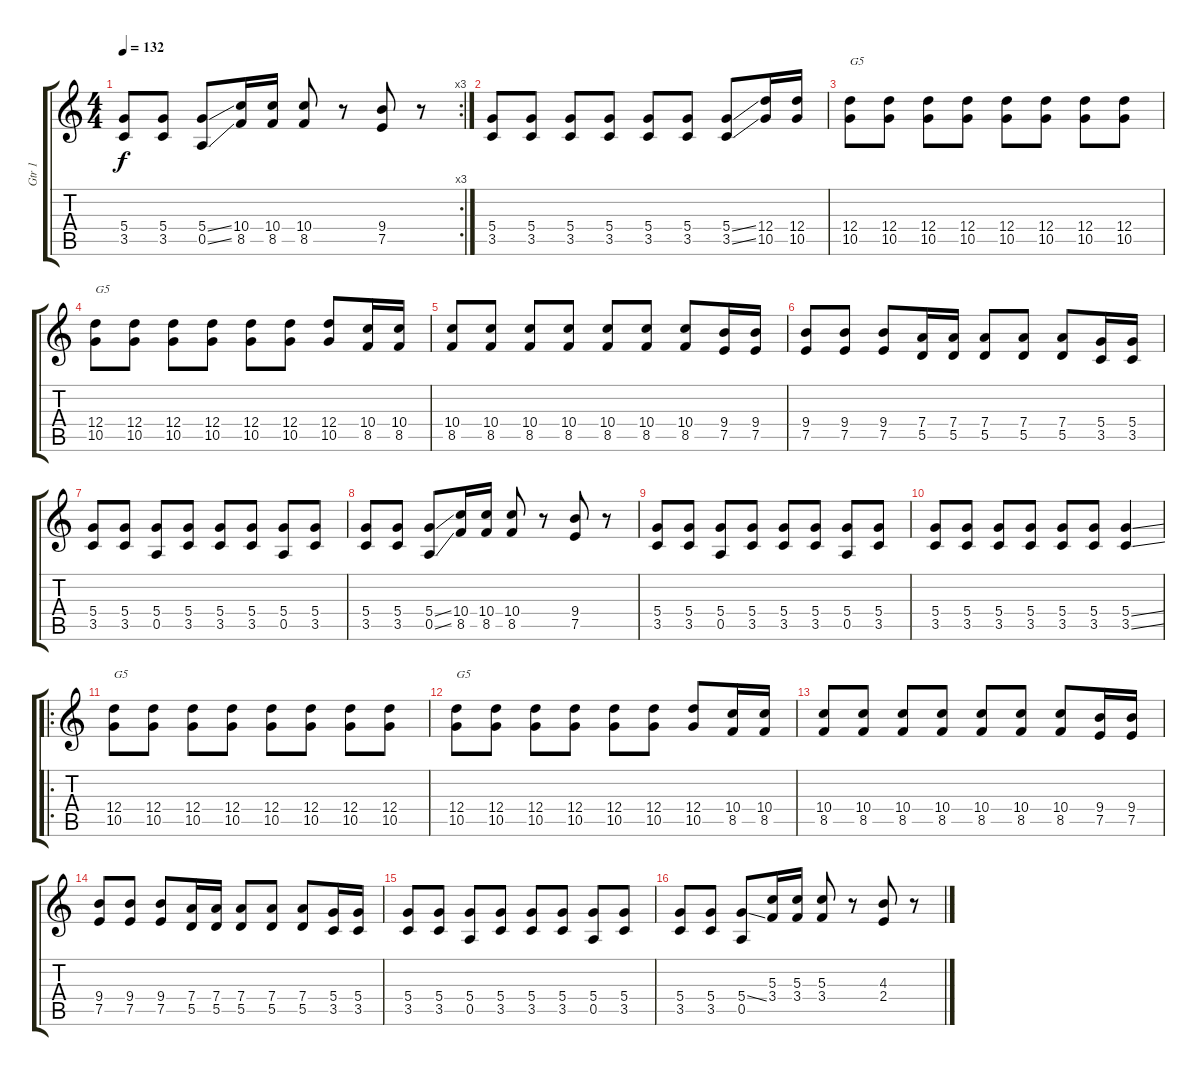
\track ("Gtr 1" "Gtr 1") {instrument distortionguitar}
\staff {score tabs}
\tuning (E4 B3 G3 D3 A2 E2) {hide}
\rc 3
\ts (4 4)
\tempo 132
\clef g2
\ks c
(5.4 3.5).8{dy f} (5.4 3.5).8 (5.4{ss} 0.5{ss}).8 (10.4 8.5).16 (10.4 8.5).16 (10.4 8.5).8 r.8 (9.4 7.5).8 r.8 |
(5.4 3.5).8 (5.4 3.5).8 (5.4 3.5).8 (5.4 3.5).8 (5.4 3.5).8 (5.4 3.5).8 (5.4{ss} 3.5{ss}).8 (12.4 10.5).16 (12.4 10.5).16 |
(12.4 10.5).8{txt "G5"} (12.4 10.5).8 (12.4 10.5).8 (12.4 10.5).8 (12.4 10.5).8 (12.4 10.5).8 (12.4 10.5).8 (12.4 10.5).8 |
(12.4 10.5).8{txt "G5"} (12.4 10.5).8 (12.4 10.5).8 (12.4 10.5).8 (12.4 10.5).8 (12.4 10.5).8 (12.4 10.5).8 (10.4 8.5).16 (10.4 8.5).16 |
(10.4 8.5).8 (10.4 8.5).8 (10.4 8.5).8 (10.4 8.5).8 (10.4 8.5).8 (10.4 8.5).8 (10.4 8.5).8 (9.4 7.5).16 (9.4 7.5).16 |
(9.4 7.5).8 (9.4 7.5).8 (9.4 7.5).8 (7.4 5.5).16 (7.4 5.5).16 (7.4 5.5).8 (7.4 5.5).8 (7.4 5.5).8 (5.4 3.5).16 (5.4 3.5).16 |
(5.4 3.5).8 (5.4 3.5).8 (5.4 0.5).8 (5.4 3.5).8 (5.4 3.5).8 (5.4 3.5).8 (5.4 0.5).8 (5.4 3.5).8 |
(5.4 3.5).8 (5.4 3.5).8 (5.4{ss} 0.5{ss}).8 (10.4 8.5).16 (10.4 8.5).16 (10.4 8.5).8 r.8 (9.4 7.5).8 r.8 |
(5.4 3.5).8 (5.4 3.5).8 (5.4 0.5).8 (5.4 3.5).8 (5.4 3.5).8 (5.4 3.5).8 (5.4 0.5).8 (5.4 3.5).8 |
(5.4 3.5).8 (5.4 3.5).8 (5.4 3.5).8 (5.4 3.5).8 (5.4 3.5).8 (5.4 3.5).8 (5.4{ss} 3.5{ss}).4 |
\ro
(12.4 10.5).8{txt "G5"} (12.4 10.5).8 (12.4 10.5).8 (12.4 10.5).8 (12.4 10.5).8 (12.4 10.5).8 (12.4 10.5).8 (12.4 10.5).8 |
(12.4 10.5).8{txt "G5"} (12.4 10.5).8 (12.4 10.5).8 (12.4 10.5).8 (12.4 10.5).8 (12.4 10.5).8 (12.4 10.5).8 (10.4 8.5).16 (10.4 8.5).16 |
(10.4 8.5).8 (10.4 8.5).8 (10.4 8.5).8 (10.4 8.5).8 (10.4 8.5).8 (10.4 8.5).8 (10.4 8.5).8 (9.4 7.5).16 (9.4 7.5).16 |
(9.4 7.5).8 (9.4 7.5).8 (9.4 7.5).8 (7.4 5.5).16 (7.4 5.5).16 (7.4 5.5).8 (7.4 5.5).8 (7.4 5.5).8 (5.4 3.5).16 (5.4 3.5).16 |
(5.4 3.5).8 (5.4 3.5).8 (5.4 0.5).8 (5.4 3.5).8 (5.4 3.5).8 (5.4 3.5).8 (5.4 0.5).8 (5.4 3.5).8 |
(5.4 3.5).8 (5.4 3.5).8 (5.4{ss} 0.5{ss}).8 (5.3 3.4).16 (5.3 3.4).16 (5.3 3.4).8 r.8 (4.3 2.4).8 r.8
